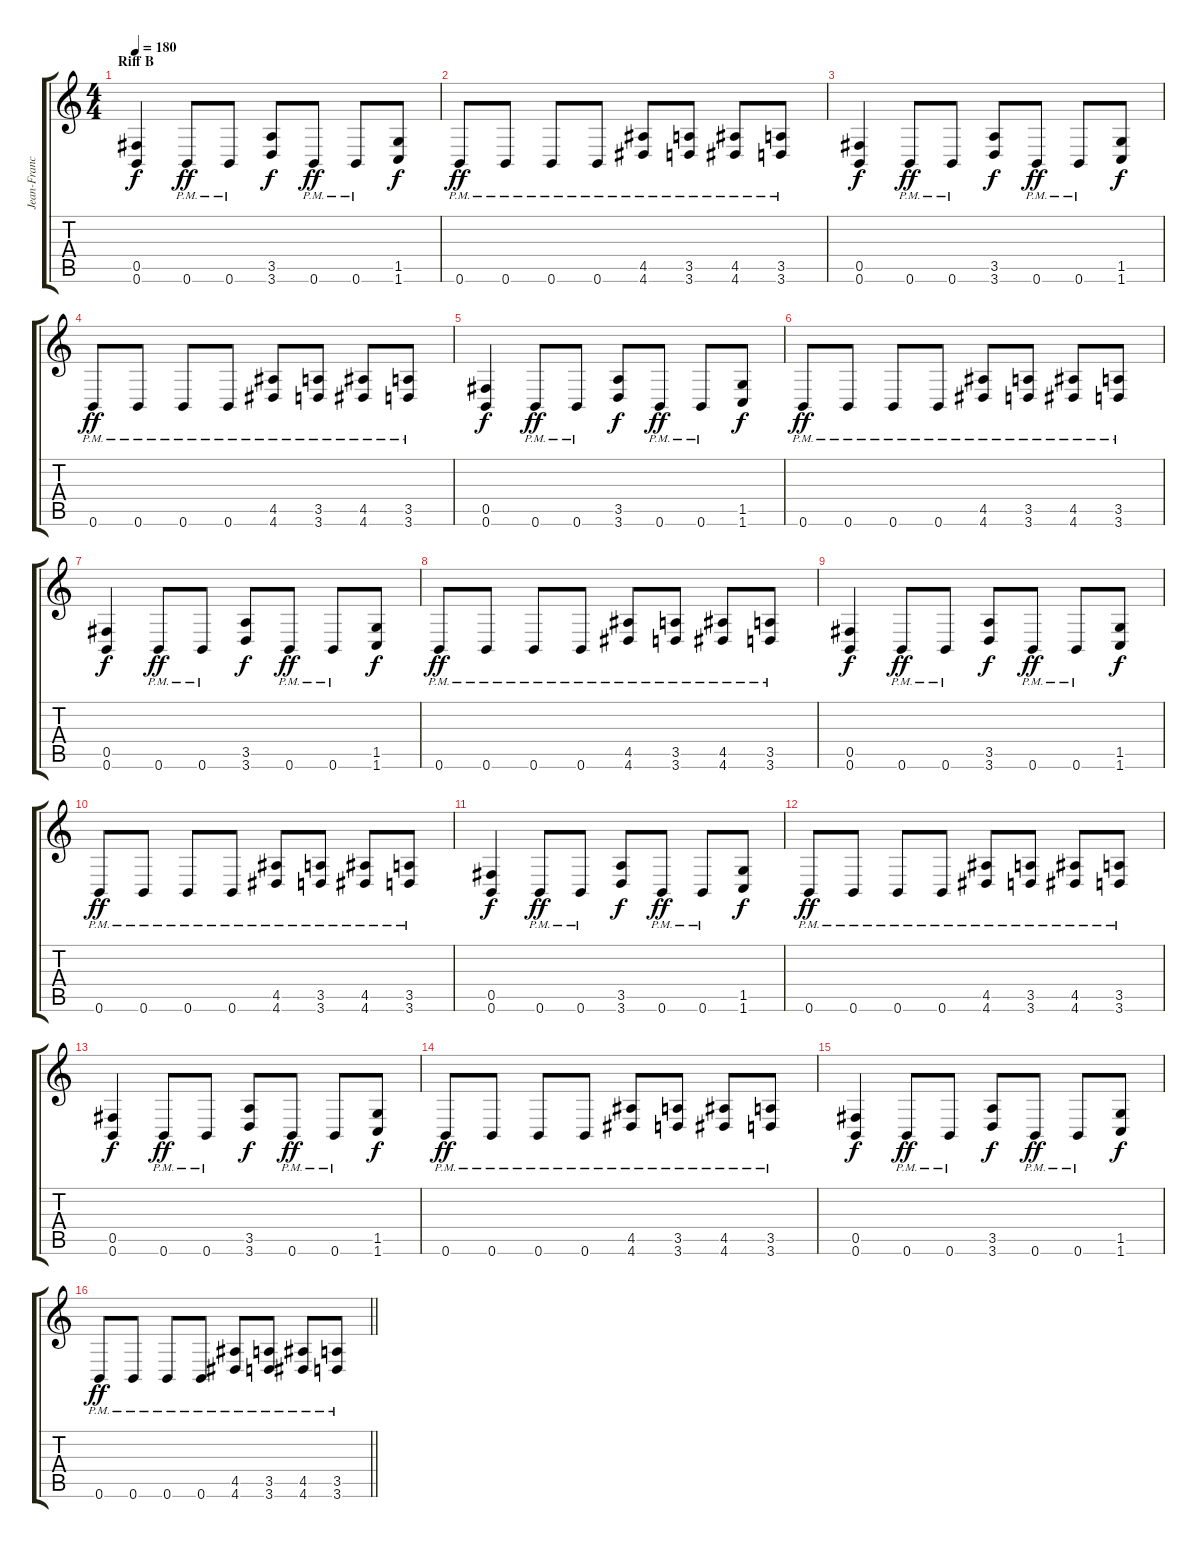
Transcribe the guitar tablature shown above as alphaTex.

\track ("Jean-Francois Dagenais " "Jean-Franc") {instrument distortionguitar}
\staff {score tabs}
\tuning (Db4 Ab3 E3 B2 Gb2 B1) {hide}
\ts (4 4)
\section ("" "Riff B")
\tempo 180
\clef g2
\ks c
(0.5 0.6).4{dy f} 0.6{pm}.8{dy ff} 0.6{pm}.8 (3.5 3.6).8{dy f} 0.6{pm}.8{dy ff} 0.6{pm}.8 (1.5 1.6).8{dy f} |
0.6{pm}.8{dy ff} 0.6{pm}.8 0.6{pm}.8 0.6{pm}.8 (4.5{pm} 4.6{pm}).8 (3.5{pm} 3.6{pm}).8 (4.5{pm} 4.6{pm}).8 (3.5{pm} 3.6{pm}).8 |
(0.5 0.6).4{dy f} 0.6{pm}.8{dy ff} 0.6{pm}.8 (3.5 3.6).8{dy f} 0.6{pm}.8{dy ff} 0.6{pm}.8 (1.5 1.6).8{dy f} |
0.6{pm}.8{dy ff} 0.6{pm}.8 0.6{pm}.8 0.6{pm}.8 (4.5{pm} 4.6{pm}).8 (3.5{pm} 3.6{pm}).8 (4.5{pm} 4.6{pm}).8 (3.5{pm} 3.6{pm}).8 |
(0.5 0.6).4{dy f} 0.6{pm}.8{dy ff} 0.6{pm}.8 (3.5 3.6).8{dy f} 0.6{pm}.8{dy ff} 0.6{pm}.8 (1.5 1.6).8{dy f} |
0.6{pm}.8{dy ff} 0.6{pm}.8 0.6{pm}.8 0.6{pm}.8 (4.5{pm} 4.6{pm}).8 (3.5{pm} 3.6{pm}).8 (4.5{pm} 4.6{pm}).8 (3.5{pm} 3.6{pm}).8 |
(0.5 0.6).4{dy f} 0.6{pm}.8{dy ff} 0.6{pm}.8 (3.5 3.6).8{dy f} 0.6{pm}.8{dy ff} 0.6{pm}.8 (1.5 1.6).8{dy f} |
0.6{pm}.8{dy ff} 0.6{pm}.8 0.6{pm}.8 0.6{pm}.8 (4.5{pm} 4.6{pm}).8 (3.5{pm} 3.6{pm}).8 (4.5{pm} 4.6{pm}).8 (3.5{pm} 3.6{pm}).8 |
(0.5 0.6).4{dy f} 0.6{pm}.8{dy ff} 0.6{pm}.8 (3.5 3.6).8{dy f} 0.6{pm}.8{dy ff} 0.6{pm}.8 (1.5 1.6).8{dy f} |
0.6{pm}.8{dy ff} 0.6{pm}.8 0.6{pm}.8 0.6{pm}.8 (4.5{pm} 4.6{pm}).8 (3.5{pm} 3.6{pm}).8 (4.5{pm} 4.6{pm}).8 (3.5{pm} 3.6{pm}).8 |
(0.5 0.6).4{dy f} 0.6{pm}.8{dy ff} 0.6{pm}.8 (3.5 3.6).8{dy f} 0.6{pm}.8{dy ff} 0.6{pm}.8 (1.5 1.6).8{dy f} |
0.6{pm}.8{dy ff} 0.6{pm}.8 0.6{pm}.8 0.6{pm}.8 (4.5{pm} 4.6{pm}).8 (3.5{pm} 3.6{pm}).8 (4.5{pm} 4.6{pm}).8 (3.5{pm} 3.6{pm}).8 |
(0.5 0.6).4{dy f} 0.6{pm}.8{dy ff} 0.6{pm}.8 (3.5 3.6).8{dy f} 0.6{pm}.8{dy ff} 0.6{pm}.8 (1.5 1.6).8{dy f} |
0.6{pm}.8{dy ff} 0.6{pm}.8 0.6{pm}.8 0.6{pm}.8 (4.5{pm} 4.6{pm}).8 (3.5{pm} 3.6{pm}).8 (4.5{pm} 4.6{pm}).8 (3.5{pm} 3.6{pm}).8 |
(0.5 0.6).4{dy f} 0.6{pm}.8{dy ff} 0.6{pm}.8 (3.5 3.6).8{dy f} 0.6{pm}.8{dy ff} 0.6{pm}.8 (1.5 1.6).8{dy f} |
\barLineRight lightlight
0.6{pm}.8{dy ff} 0.6{pm}.8 0.6{pm}.8 0.6{pm}.8 (4.5{pm} 4.6{pm}).8 (3.5{pm} 3.6{pm}).8 (4.5{pm} 4.6{pm}).8 (3.5{pm} 3.6{pm}).8
